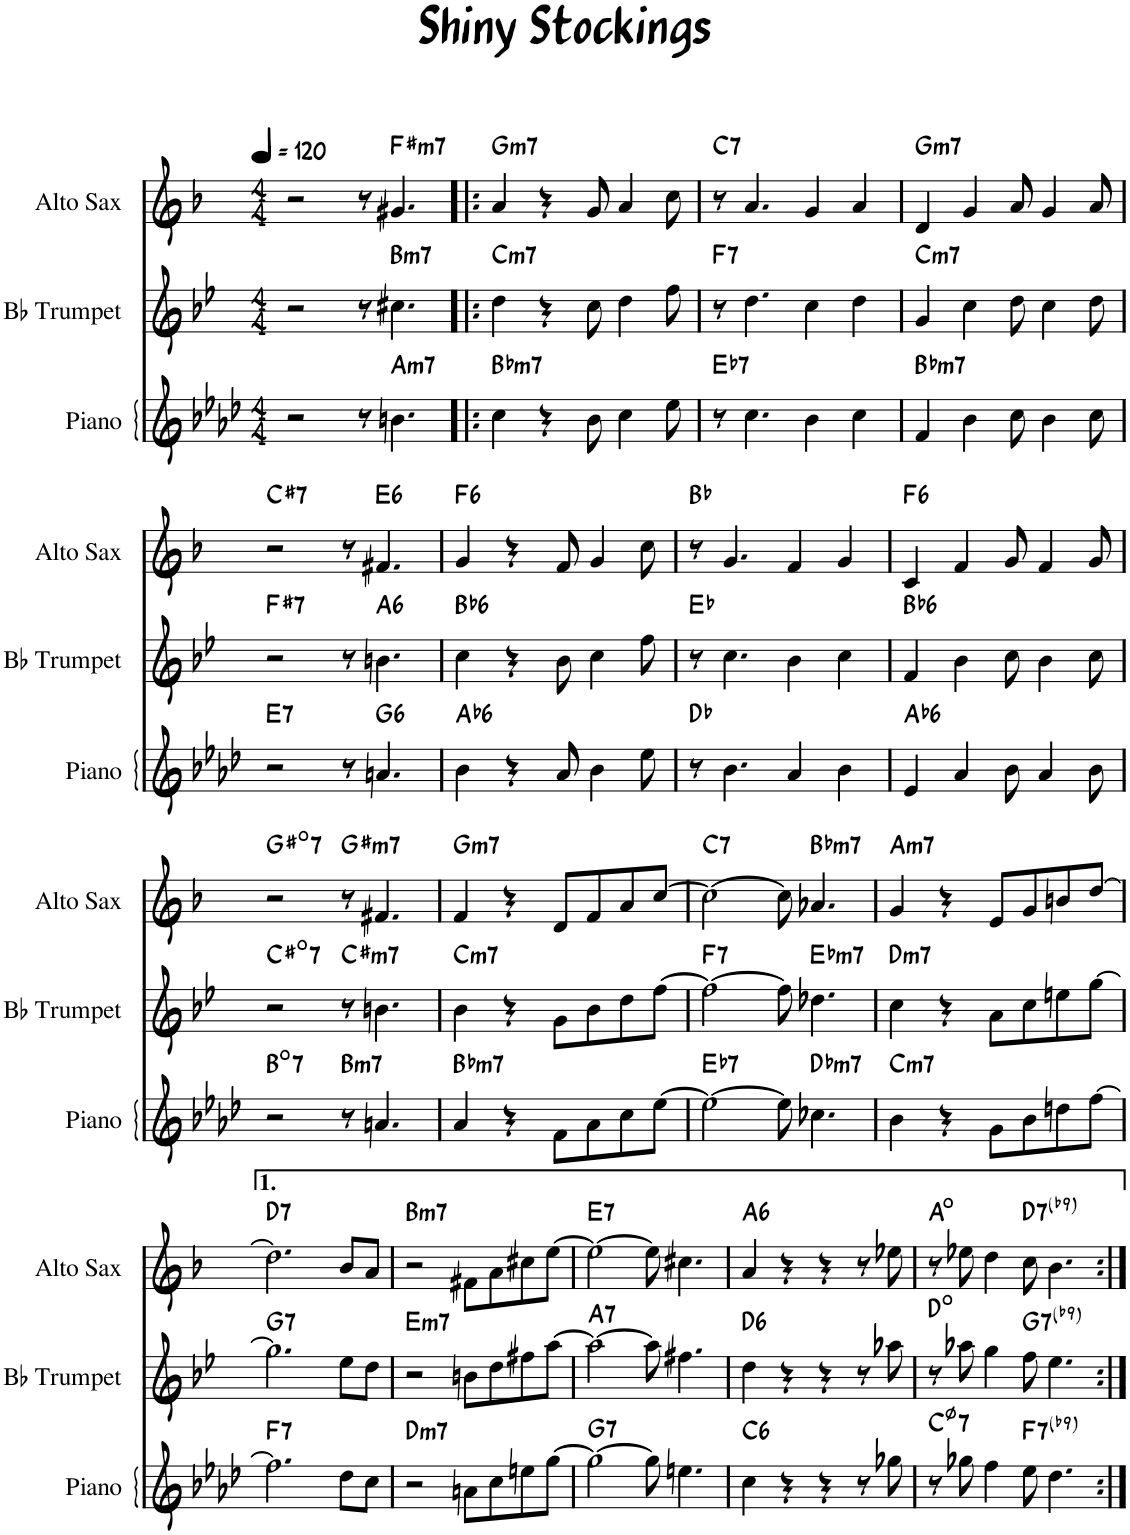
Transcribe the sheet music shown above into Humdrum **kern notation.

**kern	**harte	**kern	**harte	**kern	**harte
*part3	*part3	*part2	*part2	*part1	*part1
*staff3	*	*staff2	*	*staff1	*
*I"Piano	*	*I"Bb Trumpet	*	*I"Alto Sax	*
*I'Pno.	*	*I'Bb Tpt.	*	*I'Sax	*
*clefG2	*	*clefG2	*	*clefG2	*
*	*	*Trd1c2	*	*Trd5c9	*
*k[b-e-a-d-]	*	*k[b-e-]	*	*k[b-]	*
*M4/4	*	*M4/4	*	*M4/4	*
*MM120	*	*MM120	*	*MM120	*
=1	=1	=1	=1	=1	=1
2r	.	2r	.	2r	.
8r	.	8r	.	8r	.
!	!LO:H:kt=m7	!	!LO:H:kt=m7	!	!LO:H:kt=m7
4.bn\	A:min7	4.cc#X\	B:min7	4.g#X/	F#:min7
=2!|:	=2!|:	=2!|:	=2!|:	=2!|:	=2!|:
!	!LO:H:kt=m7	!	!LO:H:kt=m7	!	!LO:H:kt=m7
4cc\	Bb:min7	4dd\	C:min7	4a/	G:min7
4r	.	4r	.	4r	.
8b-\	.	8cc\	.	8g/	.
4cc\	.	4dd\	.	4a/	.
8ee-\	.	8ff\	.	8cc\	.
=3	=3	=3	=3	=3	=3
!	!LO:H:kt=7	!	!LO:H:kt=7	!	!LO:H:kt=7
8r	Eb:7	8r	F:7	8r	C:7
4.cc\	.	4.dd\	.	4.a/	.
4b-\	.	4cc\	.	4g/	.
4cc\	.	4dd\	.	4a/	.
=4	=4	=4	=4	=4	=4
!	!LO:H:kt=m7	!	!LO:H:kt=m7	!	!LO:H:kt=m7
4f/	Bb:min7	4g/	C:min7	4d/	G:min7
4b-\	.	4cc\	.	4g/	.
8cc\	.	8dd\	.	8a/	.
4b-\	.	4cc\	.	4g/	.
8cc\	.	8dd\	.	8a/	.
!!LO:LB:g=z
=1	=1	=1	=1	=1	=1
!	!LO:H:kt=7	!	!LO:H:kt=7	!	!LO:H:kt=7
2r	E:7	2r	F#:7	2r	C#:7
8r	.	8r	.	8r	.
!	!LO:H:kt=6	!	!LO:H:kt=6	!	!LO:H:kt=6
4.an/	G:maj6	4.bn\	A:maj6	4.f#X/	E:maj6
=2	=2	=2	=2	=2	=2
!	!LO:H:kt=6	!	!LO:H:kt=6	!	!LO:H:kt=6
4b-\	Ab:maj6	4cc\	Bb:maj6	4g/	F:maj6
4r	.	4r	.	4r	.
8a-/	.	8b-\	.	8f/	.
4b-\	.	4cc\	.	4g/	.
8ee-\	.	8ff\	.	8cc\	.
=3	=3	=3	=3	=3	=3
8r	Db:maj	8r	Eb:maj	8r	Bb:maj
4.b-\	.	4.cc\	.	4.g/	.
4a-/	.	4b-\	.	4f/	.
4b-\	.	4cc\	.	4g/	.
=4	=4	=4	=4	=4	=4
!	!LO:H:kt=6	!	!LO:H:kt=6	!	!LO:H:kt=6
4e-/	Ab:maj6	4f/	Bb:maj6	4c/	F:maj6
4a-/	.	4b-\	.	4f/	.
8b-\	.	8cc\	.	8g/	.
4a-/	.	4b-\	.	4f/	.
8b-\	.	8cc\	.	8g/	.
!!LO:LB:g=z
=1	=1	=1	=1	=1	=1
!	!LO:H:kt=7	!	!LO:H:kt=7	!	!LO:H:kt=7
2r	B:dim7	2r	C#:dim7	2r	G#:dim7
!	!LO:H:kt=m7	!	!LO:H:kt=m7	!	!LO:H:kt=m7
8r	B:min7	8r	C#:min7	8r	G#:min7
4.an/	.	4.bn\	.	4.f#X/	.
=2	=2	=2	=2	=2	=2
!	!LO:H:kt=m7	!	!LO:H:kt=m7	!	!LO:H:kt=m7
4a-/	Bb:min7	4b-\	C:min7	4f/	G:min7
4r	.	4r	.	4r	.
8f\L	.	8g\L	.	8d/L	.
8a-\	.	8b-\	.	8f/	.
8cc\	.	8dd\	.	8a/	.
[8ee-\J	.	[8ff\J	.	[8cc/J	.
=3	=3	=3	=3	=3	=3
!	!LO:H:kt=7	!	!LO:H:kt=7	!	!LO:H:kt=7
2ee-\_	Eb:7	2ff\_	F:7	2cc\_	C:7
8ee-\]	.	8ff\]	.	8cc\]	.
!	!LO:H:kt=m7	!	!LO:H:kt=m7	!	!LO:H:kt=m7
4.cc-X\	Db:min7	4.dd-X\	Eb:min7	4.a-X/	Bb:min7
=4	=4	=4	=4	=4	=4
!	!LO:H:kt=m7	!	!LO:H:kt=m7	!	!LO:H:kt=m7
4b-\	C:min7	4cc\	D:min7	4g/	A:min7
4r	.	4r	.	4r	.
8g\L	.	8a\L	.	8e/L	.
8b-\	.	8cc\	.	8g/	.
8ddn\	.	8een\	.	8bn/	.
[8ff\J	.	[8gg\J	.	[8dd/J	.
!!LO:LB:g=z
=1	=1	=1	=1	=1	=1
!	!LO:H:kt=7	!	!LO:H:kt=7	!	!LO:H:kt=7
2.ff\]	F:7	2.gg\]	G:7	2.dd\]	D:7
8dd-\L	.	8ee-\L	.	8b-/L	.
8cc\J	.	8dd\J	.	8a/J	.
=2	=2	=2	=2	=2	=2
!	!LO:H:kt=m7	!	!LO:H:kt=m7	!	!LO:H:kt=m7
2r	D:min7	2r	E:min7	2r	B:min7
8an\L	.	8bn\L	.	8f#X\L	.
8cc\	.	8dd\	.	8a\	.
8een\	.	8ff#X\	.	8cc#X\	.
[8gg\J	.	[8aa\J	.	[8ee\J	.
=3	=3	=3	=3	=3	=3
!	!LO:H:kt=7	!	!LO:H:kt=7	!	!LO:H:kt=7
2gg\_	G:7	2aa\_	A:7	2ee\_	E:7
8gg\]	.	8aa\]	.	8ee\]	.
4.een\	.	4.ff#X\	.	4.cc#X\	.
=4	=4	=4	=4	=4	=4
!	!LO:H:kt=6	!	!LO:H:kt=6	!	!LO:H:kt=6
4cc\	C:maj6	4dd\	D:maj6	4a/	A:maj6
4r	.	4r	.	4r	.
4r	.	4r	.	4r	.
8r	.	8r	.	8r	.
8gg-X\	.	8aa-X\	.	8ee-X\	.
=5	=5	=5	=5	=5	=5
!	!LO:H:kt=7	!	!	!	!
8r	C:hdim7	8r	D:dim	8r	A:dim
8gg-X\	.	8aa-X\	.	8ee-X\	.
4ff\	.	4gg\	.	4dd\	.
!	!LO:H:kt=7	!	!LO:H:kt=7	!	!LO:H:kt=7
8ee-\	F:7(b9)	8ff\	G:7(b9)	8cc\	D:7(b9)
4.dd-\	.	4.ee-\	.	4.b-\	.
=:|!	=:|!	=:|!	=:|!	=:|!	=:|!
*-	*-	*-	*-	*-	*-
